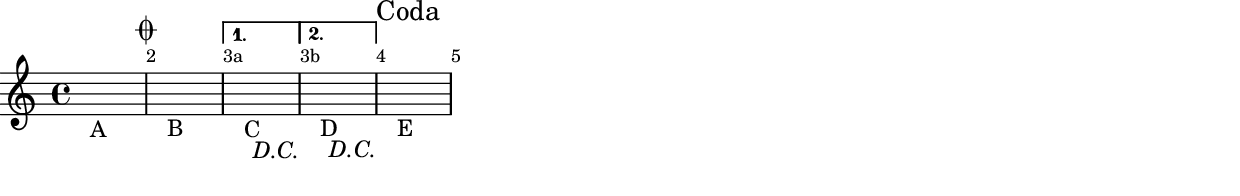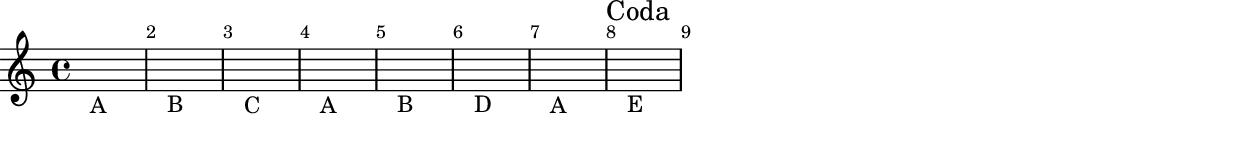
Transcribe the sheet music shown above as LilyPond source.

%% Generated by lilypond-book
%% Options: [exampleindent=10.16\mm,indent=0\mm,line-width=160\mm]
\include "lilypond-book-preamble.ly"


% ****************************************************************
% Start cut-&-pastable-section
% ****************************************************************

#(ly:set-option 'eps-box-padding 3.000000)



\paper {
  indent = 0\mm
  line-width = 160\mm
  % offset the left padding, also add 1mm as lilypond creates cropped
  % images with a little space on the right
  line-width = #(- line-width (* mm  3.000000) (* mm 1))
}

\layout {
  
}




% ****************************************************************
% ly snippet:
% ****************************************************************
\sourcefilename "/lilypond-2.23.82/input/regression/alternative-nest-end-end-segno2.ly"
\sourcefileline 0
\version "2.23.6"

#(ly:set-option 'warning-as-error #t)

\header {
  texidoc="This case nests one @code{\\alternative} within another at
the tail end of a @code{\\repeat segno}.  Alternative bar numbering is
enabled.

The outer alternative receives a coda mark, no volta bracket, and
normal bar numbering.

The inner alternative receives volta brackets.  Alternative bar
numbering is used because they are the outermost volta brackets.

The music unfolds to ABC ABD AE."
}

\layout {
  \context {
    \Score
    alternativeNumberingStyle = #'numbers-with-letters
    \override BarNumber.break-visibility = #all-visible
  }
}

piece = \new Voice \fixed c' {
  \repeat segno 3 {
    s1_"A"
    { % This extra {} shows that it isn't necessary for the
      % \alternative music to be the child of the \repeat music.
      \alternative {
        \volta 1,2 {
          s1_"B"
          \alternative {
            \volta 1 s1_"C"
            \volta 2 s1_"D"
          }
        }
        \volta 3 <>
      }
    }
  }
  \sectionLabel "Coda"
  s1_"E"
}

\new Score { \piece }
\new Score { \unfoldRepeats \piece }



% ****************************************************************
% end ly snippet
% ****************************************************************
